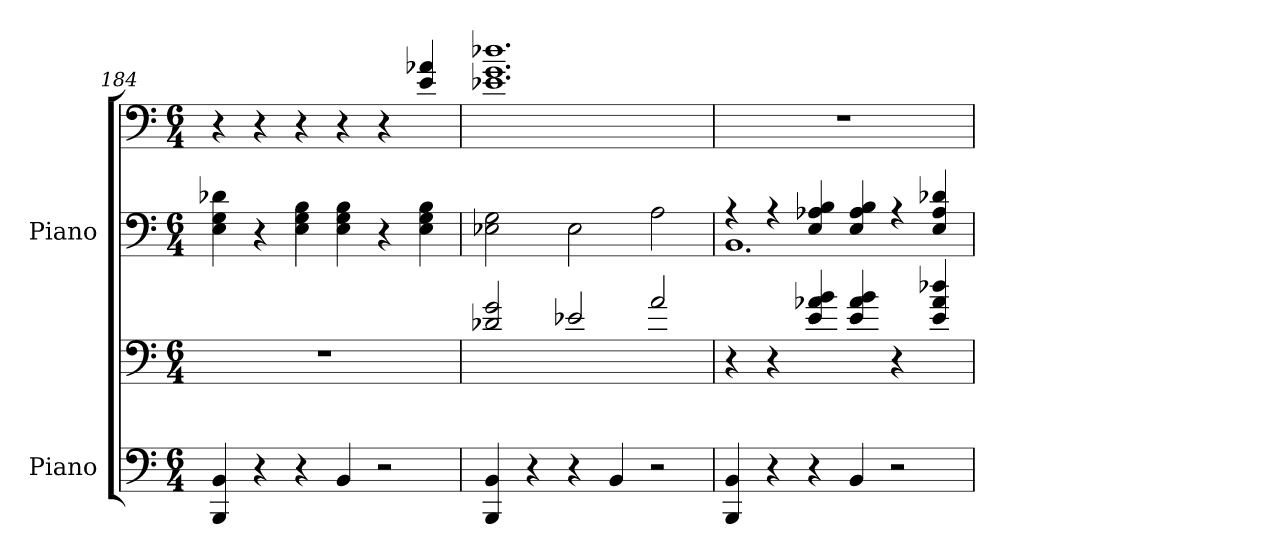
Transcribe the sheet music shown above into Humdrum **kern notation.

**kern	**kern	**kern	**kern
*part2	*part2	*part1	*part1
*staff4	*staff3	*staff2	*staff1
*I"Piano	*	*I"Piano	*
*I'Pno.	*	*I'Pno.	*
*clefF4	*clefF4	*clefF4	*clefF4
*k[]	*k[]	*k[]	*k[]
*M6/4	*M6/4	*M6/4	*M6/4
=184	=184	=184	=184
4BBB/ 4BB/	1.r	4E\ 4G\ 4d-X\	4r
4r	.	4r	4r
4r	.	4E\ 4G\ 4B\	4r
4BB/	.	4E\ 4G\ 4B\	4r
2r	.	4r	4r
.	.	4E\ 4G\ 4B\	4e/ 4a-X/
=185	=185	=185	=185
4BBB/ 4BB/	2d-X/ 2g/	2E-X\ 2G\	1.e-X 1.g 1.dd-X
4r	.	.	.
4r	2e-X/	2E-\	.
4BB/	.	.	.
2r	2a/	2A\	.
!!LO:PB:g=z
=186	=186	=186	=186
*	*	*^	*
4BBB/ 4BB/	4r	4r	1.BB	1.r
4r	4r	4r	.	.
4r	4e/ 4a-X/ 4b/	4E/ 4A-X/ 4B/	.	.
4BB/	4e/ 4a-/ 4b/	4E/ 4A-/ 4B/	.	.
2r	4r	4r	.	.
.	4e/ 4a-/ 4dd-X/	4E/ 4A-/ 4d-X/	.	.
*	*	*v	*v	*
=	=	=	=
*-	*-	*-	*-
